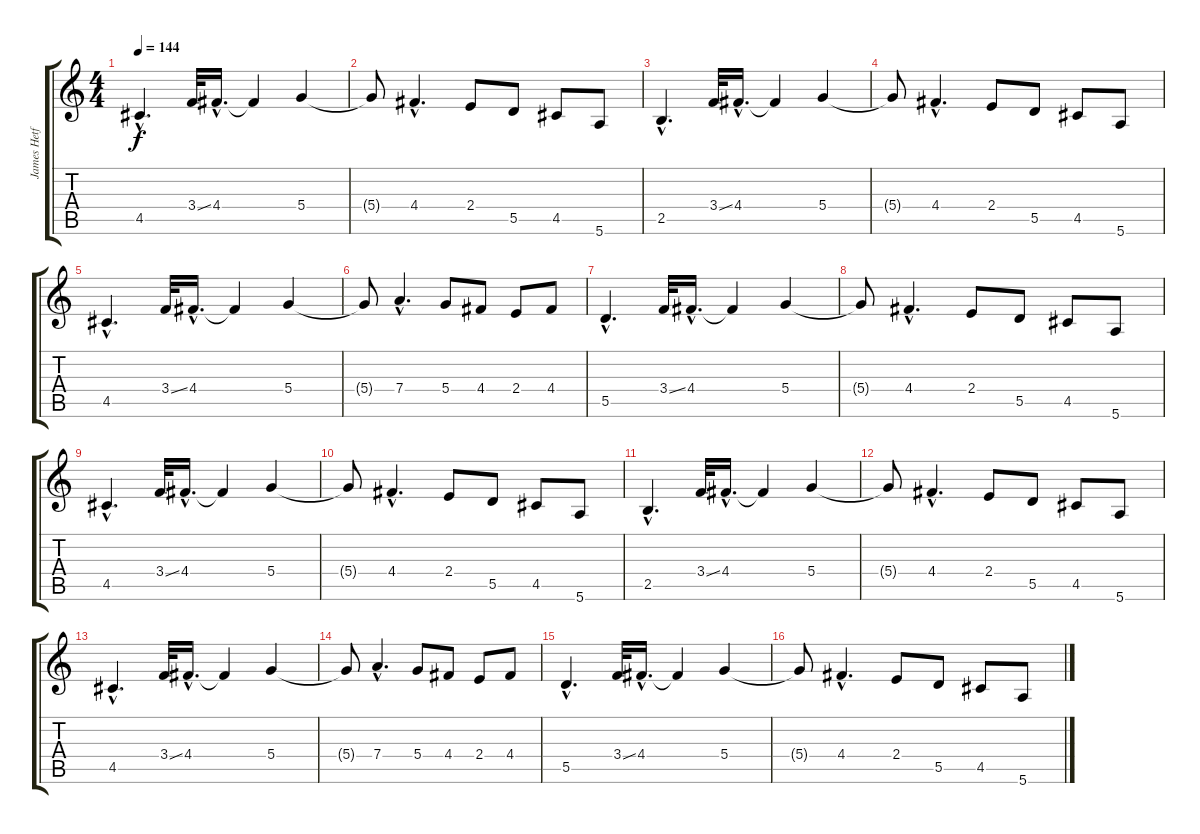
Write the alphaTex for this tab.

\track ("James Hetfield" "James Hetf") {instrument electricguitarclean}
\staff {score tabs}
\tuning (E4 B3 G3 D3 A2 E2) {hide}
\ts (4 4)
\tempo 144
\clef g2
\ks c
4.5{hac}.4{d dy f} 3.4{ss}.32 4.4{hac}.16{d} 4.4{t}.4 5.4.4 |
5.4{t}.8 4.4{hac}.4{d} 2.4.8 5.5.8 4.5.8 5.6.8 |
2.5{hac}.4{d} 3.4{ss}.32 4.4{hac}.16{d} 4.4{t}.4 5.4.4 |
5.4{t}.8 4.4{hac}.4{d} 2.4.8 5.5.8 4.5.8 5.6.8 |
4.5{hac}.4{d} 3.4{ss}.32 4.4{hac}.16{d} 4.4{t}.4 5.4.4 |
5.4{t}.8 7.4{hac}.4{d} 5.4.8 4.4.8 2.4.8 4.4.8 |
5.5{hac}.4{d} 3.4{ss}.32 4.4{hac}.16{d} 4.4{t}.4 5.4.4 |
5.4{t}.8 4.4{hac}.4{d} 2.4.8 5.5.8 4.5.8 5.6.8 |
4.5{hac}.4{d} 3.4{ss}.32 4.4{hac}.16{d} 4.4{t}.4 5.4.4 |
5.4{t}.8 4.4{hac}.4{d} 2.4.8 5.5.8 4.5.8 5.6.8 |
2.5{hac}.4{d} 3.4{ss}.32 4.4{hac}.16{d} 4.4{t}.4 5.4.4 |
5.4{t}.8 4.4{hac}.4{d} 2.4.8 5.5.8 4.5.8 5.6.8 |
4.5{hac}.4{d} 3.4{ss}.32 4.4{hac}.16{d} 4.4{t}.4 5.4.4 |
5.4{t}.8 7.4{hac}.4{d} 5.4.8 4.4.8 2.4.8 4.4.8 |
5.5{hac}.4{d} 3.4{ss}.32 4.4{hac}.16{d} 4.4{t}.4 5.4.4 |
5.4{t}.8 4.4{hac}.4{d} 2.4.8 5.5.8 4.5.8 5.6.8
